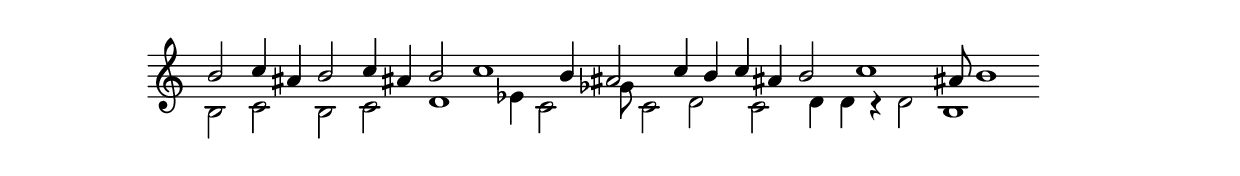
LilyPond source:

\version "2.18.2"
\language "english"

\header {
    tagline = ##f
}

\layout {}

\paper {}

\score {
    \new Staff
    \with
    {
        \remove Time_signature_engraver
        \remove Bar_engraver
    }
    {
        <<
            \context Voice = "mala voice"
            {
                \voiceOne
                b'2
                c''4
                as'4
                b'2
                c''4
                as'4
                b'2
                c''1
                b'4
                as'2
                c''4
                b'4
                c''4
                as'4
                b'2
                c''1
                as'8
                b'1
            }
            \context Voice = "vela voice"
            {
                \voiceTwo
                b2
                c'2
                b2
                c'2
                d'1
                ef'4
                c'2
                gf'8
                c'2
                d'2
                c'2
                d'4
                d'4
                r4
                d'2
                b1
            }
        >>
    }
}